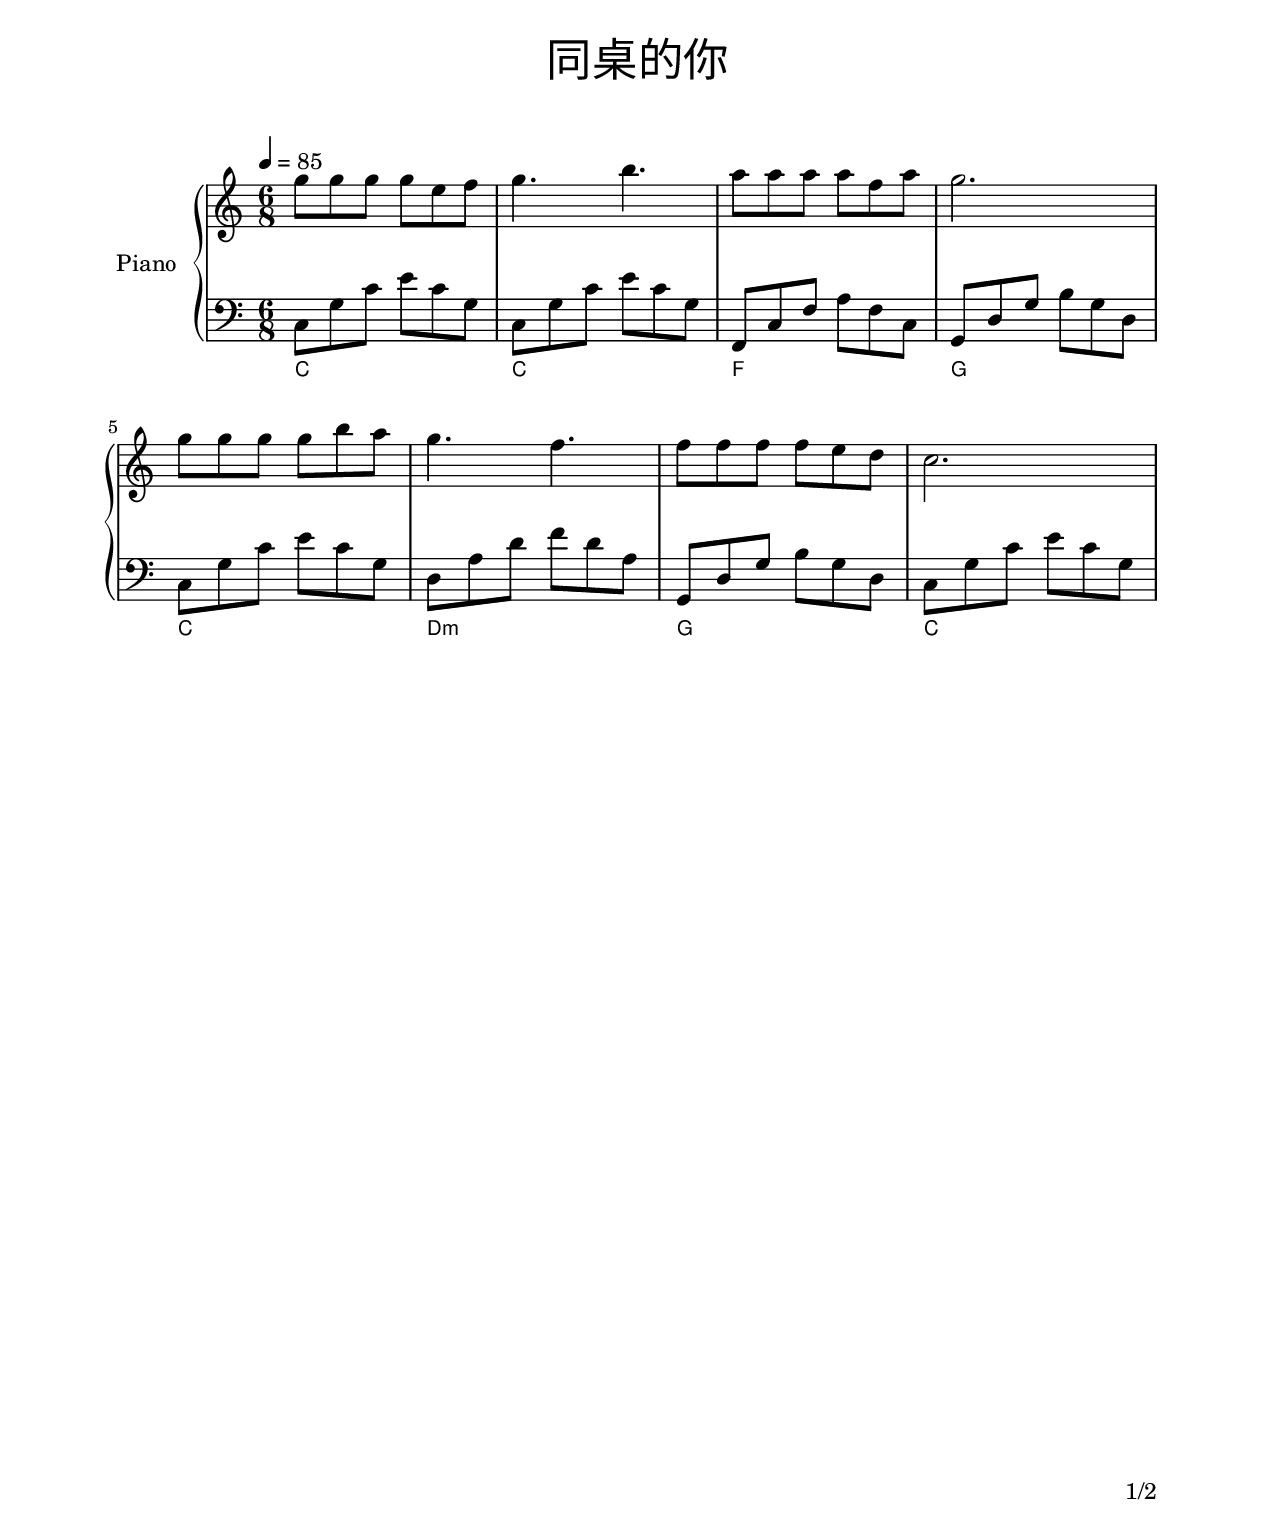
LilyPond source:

\version "2.24.3"
\include "../settings.v1.ly"

\header {
  title = \markup \override #'((font-name . "FangSong")(font-size . 6)) "同桌的你"
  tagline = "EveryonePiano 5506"
}

\paper {
  total-page = 2
}

\markup \vspace #1.5

C  = { c8  g8 c'8 e'8 c'8 g8 }
Dm = { d8  a8 d'8 f'8 d'8 a8 }
F  = { f,8 c8 f8  a8  f8  c8 }
G  = { g,8 d8 g8  b8  g8  d8 }

\score {
  \new PianoStaff \with {
    instrumentName = "Piano"
  } <<
    \new Staff {
      \tempo 4 = 85
      \clef treble
      \key c \major
      \time 6/8
      
      g''8 g''8 g''8 g''8 e''8 f''8 | g''4. b''4. | a''8 a''8 a''8 a''8 f''8 a''8 | g''2. | \break
      g''8 g''8 g''8 g''8 b''8 a''8 | g''4. f''4. | f''8 f''8 f''8 f''8 e''8 d''8 | c''2. | \break
    }
    \new Staff {
      \clef bass
      \key c \major
      \time 6/8
      
      \C | \C  | \F | \G |
      \C | \Dm | \G | \C |
    }
    \chords {
      
      c2. | c2.   | f2. | g2. |
      c2. | d2.:m | g2. | c2. |
    }
  >>
  \layout {}
  \midi {}
}
